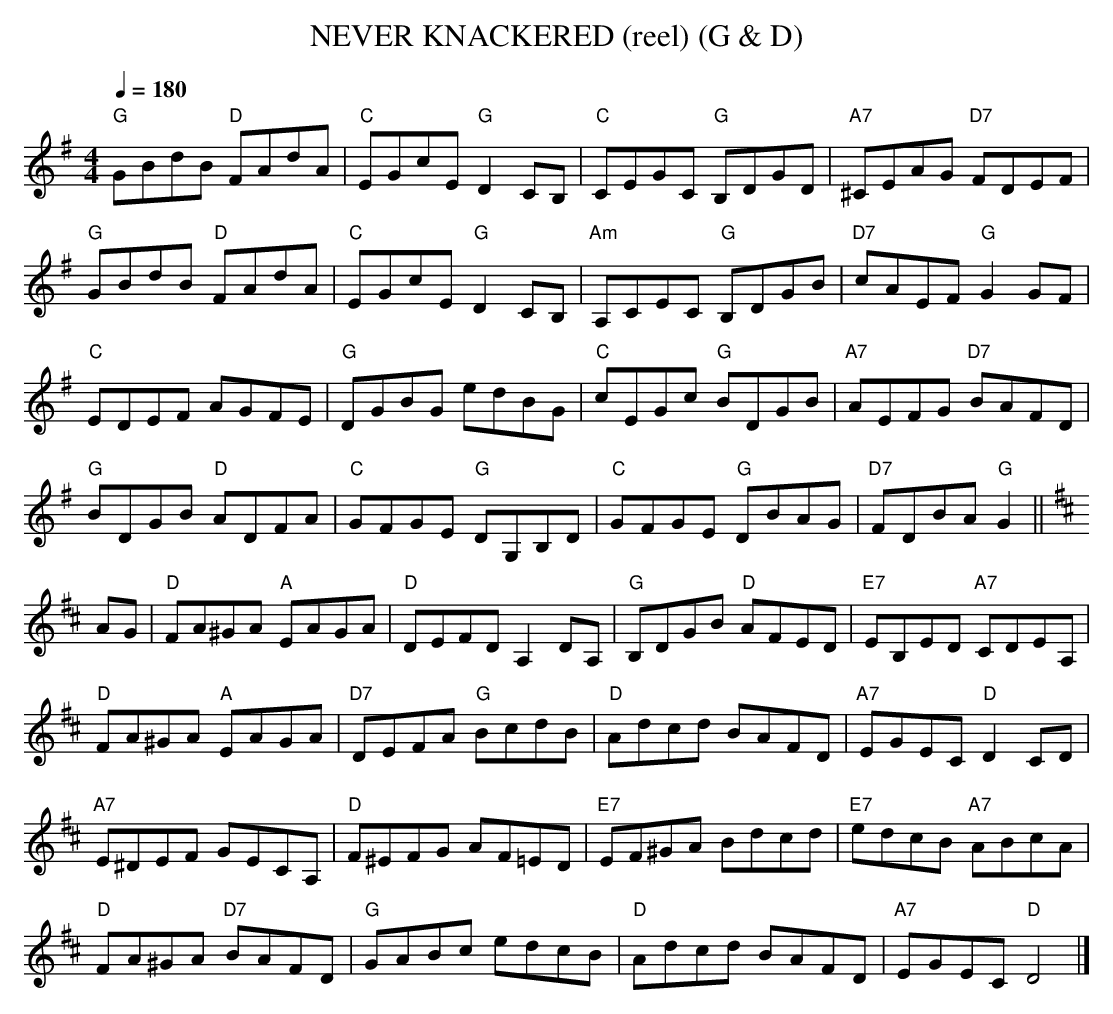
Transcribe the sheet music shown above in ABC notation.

X:1
T:NEVER KNACKERED (reel) (G & D)
L:1/8
Q:1/4=180
M:4/4
K:G
"G" GBdB "D" FAdA |"C" EGcE "G" D2 CB, |\
"C" CEGC "G" B,DGD |"A7" ^CEAG "D7" FDEF |
"G" GBdB "D" FAdA |"C" EGcE "G" D2 CB, |\
"Am" A,CEC "G" B,DGB |"D7" cAEF "G" G2 GF |
"C" EDEF AGFE |"G" DGBG edBG |\
"C" cEGc "G" BDGB |"A7" AEFG "D7" BAFD |
"G" BDGB "D" ADFA |"C" GFGE "G" DG,B,D |\
"C" GFGE "G" DBAG |"D7" FDBA "G" G2||
[K:D]
AG|"D" FA^GA "A" EAGA |"D" DEFD A,2 DA, |\
"G" B,DGB "D" AFED |"E7" EB,ED "A7" CDEA, |
"D" FA^GA "A" EAGA |"D7" DEFA "G" BcdB |\
"D" Adcd BAFD |"A7" EGEC "D" D2 CD |
"A7" E^DEF GECA, |"D" F^EFG AF=ED |\
"E7" EF^GA Bdcd |"E7" edcB "A7" ABcA |
"D" FA^GA "D7" BAFD |"G" GABc edcB |\
"D" Adcd BAFD |"A7" EGEC "D" D4 |]
